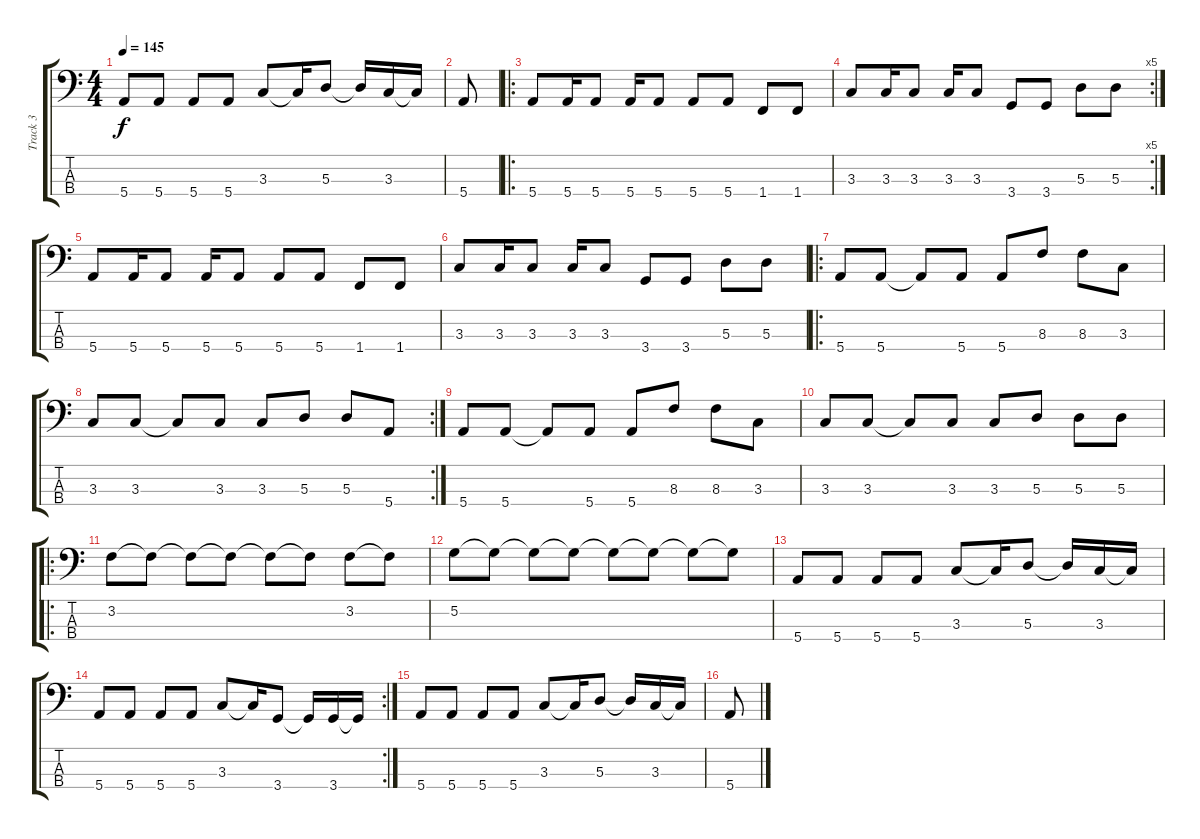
\track ("Track 3" "Track 3") {instrument electricbasspick}
\staff {score tabs}
\tuning (G2 D2 A1 E1) {hide}
\ts (4 4)
\tempo 145
\clef f4
\ks c
5.4.8{dy f} 5.4.8 5.4.8 5.4.8 3.3.8 3.3{t}.16 5.3.8 5.3{t}.16 3.3.16 3.3{t}.16 |
5.4.8 |
\ro
5.4.8 5.4.16 5.4.8 5.4.16 5.4.8 5.4.8 5.4.8 1.4.8 1.4.8 |
\rc 5
3.3.8 3.3.16 3.3.8 3.3.16 3.3.8 3.4.8 3.4.8 5.3.8 5.3.8 |
5.4.8 5.4.16 5.4.8 5.4.16 5.4.8 5.4.8 5.4.8 1.4.8 1.4.8 |
3.3.8 3.3.16 3.3.8 3.3.16 3.3.8 3.4.8 3.4.8 5.3.8 5.3.8 |
\ro
5.4.8 5.4.8 5.4{t}.8 5.4.8 5.4.8 8.3.8 8.3.8 3.3.8 |
\rc 2
3.3.8 3.3.8 3.3{t}.8 3.3.8 3.3.8 5.3.8 5.3.8 5.4.8 |
5.4.8 5.4.8 5.4{t}.8 5.4.8 5.4.8 8.3.8 8.3.8 3.3.8 |
3.3.8 3.3.8 3.3{t}.8 3.3.8 3.3.8 5.3.8 5.3.8 5.3.8 |
\ro
3.2.8 3.2{t}.8 3.2{t}.8 3.2{t}.8 3.2{t}.8 3.2{t}.8 3.2.8 3.2{t}.8 |
5.2.8 5.2{t}.8 5.2{t}.8 5.2{t}.8 5.2{t}.8 5.2{t}.8 5.2{t}.8 5.2{t}.8 |
5.4.8 5.4.8 5.4.8 5.4.8 3.3.8 3.3{t}.16 5.3.8 5.3{t}.16 3.3.16 3.3{t}.16 |
\rc 2
5.4.8 5.4.8 5.4.8 5.4.8 3.3.8 3.3{t}.16 3.4.8 3.4{t}.16 3.4.16 3.4{t}.16 |
5.4.8 5.4.8 5.4.8 5.4.8 3.3.8 3.3{t}.16 5.3.8 5.3{t}.16 3.3.16 3.3{t}.16 |
5.4.8
